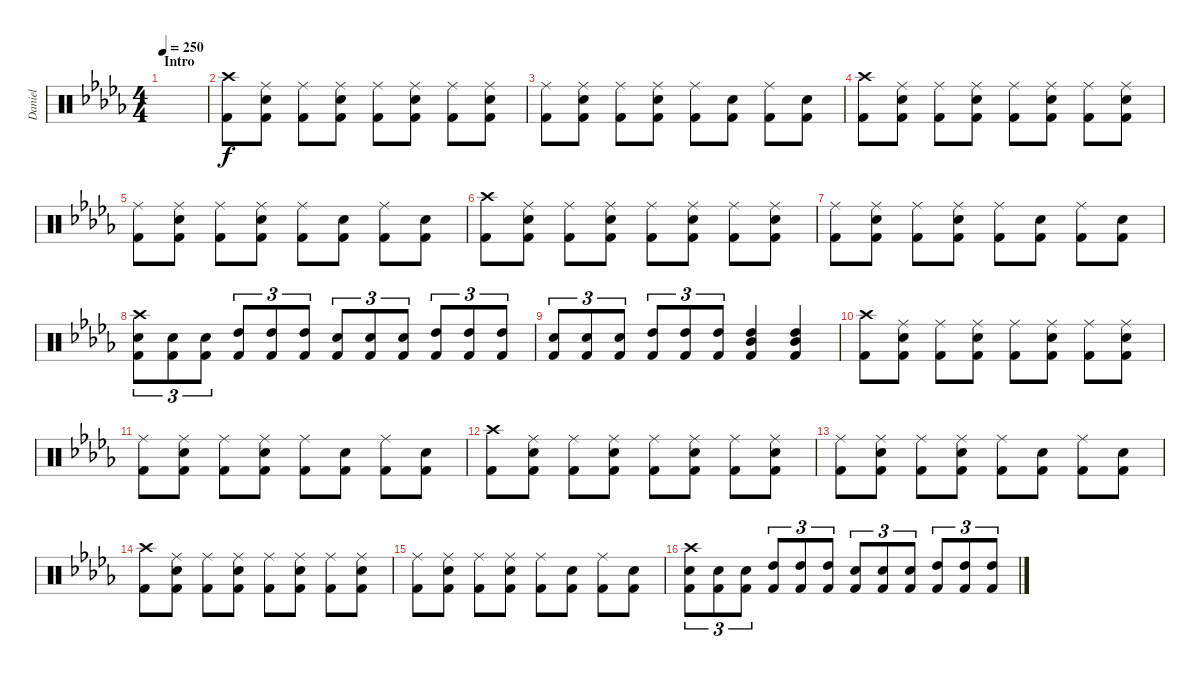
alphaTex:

\track ("Daniel" "Daniel") {instrument percussion}
\staff {score}
\articulation defaults
\ts (4 4)
\section ("" "Intro")
\tempo 250
\clef neutral
\ks bbminor
|
("Crash high (hit)" "Kick (hit) 2").8 ("Ride (middle)" "Snare (hit) 2" "Kick (hit) 2").8 ("Ride (middle)" "Kick (hit) 2").8 ("Ride (middle)" "Snare (hit) 2" "Kick (hit) 2").8 ("Ride (middle)" "Kick (hit) 2").8 ("Ride (middle)" "Snare (hit) 2" "Kick (hit) 2").8 ("Ride (middle)" "Kick (hit) 2").8 ("Ride (middle)" "Snare (hit) 2" "Kick (hit) 2").8 |
("Ride (middle)" "Kick (hit) 2").8 ("Ride (middle)" "Snare (hit) 2" "Kick (hit) 2").8 ("Ride (middle)" "Kick (hit) 2").8 ("Ride (middle)" "Snare (hit) 2" "Kick (hit) 2").8 ("Ride (middle)" "Kick (hit) 2").8 ("Snare (hit) 2" "Kick (hit) 2").8 ("Ride (middle)" "Kick (hit) 2").8 ("Snare (hit) 2" "Kick (hit) 2").8 |
("Crash high (hit)" "Kick (hit) 2").8 ("Ride (middle)" "Snare (hit) 2" "Kick (hit) 2").8 ("Ride (middle)" "Kick (hit) 2").8 ("Ride (middle)" "Snare (hit) 2" "Kick (hit) 2").8 ("Ride (middle)" "Kick (hit) 2").8 ("Ride (middle)" "Snare (hit) 2" "Kick (hit) 2").8 ("Ride (middle)" "Kick (hit) 2").8 ("Ride (middle)" "Snare (hit) 2" "Kick (hit) 2").8 |
("Ride (middle)" "Kick (hit) 2").8 ("Ride (middle)" "Snare (hit) 2" "Kick (hit) 2").8 ("Ride (middle)" "Kick (hit) 2").8 ("Ride (middle)" "Snare (hit) 2" "Kick (hit) 2").8 ("Ride (middle)" "Kick (hit) 2").8 ("Snare (hit) 2" "Kick (hit) 2").8 ("Ride (middle)" "Kick (hit) 2").8 ("Snare (hit) 2" "Kick (hit) 2").8 |
("Crash high (hit)" "Kick (hit) 2").8 ("Ride (middle)" "Snare (hit) 2" "Kick (hit) 2").8 ("Ride (middle)" "Kick (hit) 2").8 ("Ride (middle)" "Snare (hit) 2" "Kick (hit) 2").8 ("Ride (middle)" "Kick (hit) 2").8 ("Ride (middle)" "Snare (hit) 2" "Kick (hit) 2").8 ("Ride (middle)" "Kick (hit) 2").8 ("Ride (middle)" "Snare (hit) 2" "Kick (hit) 2").8 |
("Ride (middle)" "Kick (hit) 2").8 ("Ride (middle)" "Snare (hit) 2" "Kick (hit) 2").8 ("Ride (middle)" "Kick (hit) 2").8 ("Ride (middle)" "Snare (hit) 2" "Kick (hit) 2").8 ("Ride (middle)" "Kick (hit) 2").8 ("Snare (hit) 2" "Kick (hit) 2").8 ("Ride (middle)" "Kick (hit) 2").8 ("Snare (hit) 2" "Kick (hit) 2").8 |
("Crash high (hit)" "Snare (hit) 2" "Kick (hit) 2").8{tu (3 2)} ("Snare (hit) 2" "Kick (hit) 2").8{tu (3 2)} ("Snare (hit) 2" "Kick (hit) 2").8{tu (3 2)} ("High Tom (hit)" "Kick (hit) 2").8{tu (3 2)} ("High Tom (hit)" "Kick (hit) 2").8{tu (3 2)} ("High Tom (hit)" "Kick (hit) 2").8{tu (3 2)} ("Snare (hit) 2" "Kick (hit) 2").8{tu (3 2)} ("Snare (hit) 2" "Kick (hit) 2").8{tu (3 2)} ("Snare (hit) 2" "Kick (hit) 2").8{tu (3 2)} ("High Tom (hit)" "Kick (hit) 2").8{tu (3 2)} ("High Tom (hit)" "Kick (hit) 2").8{tu (3 2)} ("High Tom (hit)" "Kick (hit) 2").8{tu (3 2)} |
("Snare (hit) 2" "Kick (hit) 2").8{tu (3 2)} ("Snare (hit) 2" "Kick (hit) 2").8{tu (3 2)} ("Snare (hit) 2" "Kick (hit) 2").8{tu (3 2)} ("High Tom (hit)" "Kick (hit) 2").8{tu (3 2)} ("High Tom (hit)" "Kick (hit) 2").8{tu (3 2)} ("High Tom (hit)" "Kick (hit) 2").8{tu (3 2)} ("High Tom (hit)" "Mid Tom (hit)" "Kick (hit) 2").4 ("High Tom (hit)" "Mid Tom (hit)" "Kick (hit) 2").4 |
("Crash high (hit)" "Kick (hit) 2").8 ("Ride (middle)" "Snare (hit) 2" "Kick (hit) 2").8 ("Ride (middle)" "Kick (hit) 2").8 ("Ride (middle)" "Snare (hit) 2" "Kick (hit) 2").8 ("Ride (middle)" "Kick (hit) 2").8 ("Ride (middle)" "Snare (hit) 2" "Kick (hit) 2").8 ("Ride (middle)" "Kick (hit) 2").8 ("Ride (middle)" "Snare (hit) 2" "Kick (hit) 2").8 |
("Ride (middle)" "Kick (hit) 2").8 ("Ride (middle)" "Snare (hit) 2" "Kick (hit) 2").8 ("Ride (middle)" "Kick (hit) 2").8 ("Ride (middle)" "Snare (hit) 2" "Kick (hit) 2").8 ("Ride (middle)" "Kick (hit) 2").8 ("Snare (hit) 2" "Kick (hit) 2").8 ("Ride (middle)" "Kick (hit) 2").8 ("Snare (hit) 2" "Kick (hit) 2").8 |
("Crash high (hit)" "Kick (hit) 2").8 ("Ride (middle)" "Snare (hit) 2" "Kick (hit) 2").8 ("Ride (middle)" "Kick (hit) 2").8 ("Ride (middle)" "Snare (hit) 2" "Kick (hit) 2").8 ("Ride (middle)" "Kick (hit) 2").8 ("Ride (middle)" "Snare (hit) 2" "Kick (hit) 2").8 ("Ride (middle)" "Kick (hit) 2").8 ("Ride (middle)" "Snare (hit) 2" "Kick (hit) 2").8 |
("Ride (middle)" "Kick (hit) 2").8 ("Ride (middle)" "Snare (hit) 2" "Kick (hit) 2").8 ("Ride (middle)" "Kick (hit) 2").8 ("Ride (middle)" "Snare (hit) 2" "Kick (hit) 2").8 ("Ride (middle)" "Kick (hit) 2").8 ("Snare (hit) 2" "Kick (hit) 2").8 ("Ride (middle)" "Kick (hit) 2").8 ("Snare (hit) 2" "Kick (hit) 2").8 |
("Crash high (hit)" "Kick (hit) 2").8 ("Ride (middle)" "Snare (hit) 2" "Kick (hit) 2").8 ("Ride (middle)" "Kick (hit) 2").8 ("Ride (middle)" "Snare (hit) 2" "Kick (hit) 2").8 ("Ride (middle)" "Kick (hit) 2").8 ("Ride (middle)" "Snare (hit) 2" "Kick (hit) 2").8 ("Ride (middle)" "Kick (hit) 2").8 ("Ride (middle)" "Snare (hit) 2" "Kick (hit) 2").8 |
("Ride (middle)" "Kick (hit) 2").8 ("Ride (middle)" "Snare (hit) 2" "Kick (hit) 2").8 ("Ride (middle)" "Kick (hit) 2").8 ("Ride (middle)" "Snare (hit) 2" "Kick (hit) 2").8 ("Ride (middle)" "Kick (hit) 2").8 ("Snare (hit) 2" "Kick (hit) 2").8 ("Ride (middle)" "Kick (hit) 2").8 ("Snare (hit) 2" "Kick (hit) 2").8 |
("Crash high (hit)" "Snare (hit) 2" "Kick (hit) 2").8{tu (3 2)} ("Snare (hit) 2" "Kick (hit) 2").8{tu (3 2)} ("Snare (hit) 2" "Kick (hit) 2").8{tu (3 2)} ("High Tom (hit)" "Kick (hit) 2").8{tu (3 2)} ("High Tom (hit)" "Kick (hit) 2").8{tu (3 2)} ("High Tom (hit)" "Kick (hit) 2").8{tu (3 2)} ("Snare (hit) 2" "Kick (hit) 2").8{tu (3 2)} ("Snare (hit) 2" "Kick (hit) 2").8{tu (3 2)} ("Snare (hit) 2" "Kick (hit) 2").8{tu (3 2)} ("High Tom (hit)" "Kick (hit) 2").8{tu (3 2)} ("High Tom (hit)" "Kick (hit) 2").8{tu (3 2)} ("High Tom (hit)" "Kick (hit) 2").8{tu (3 2)}
